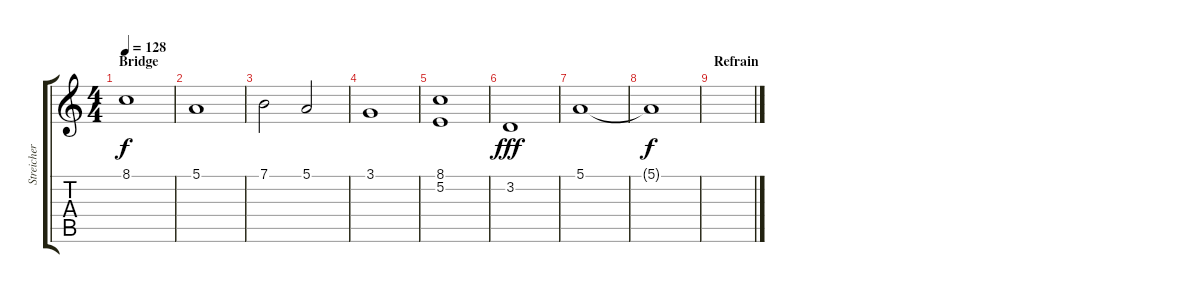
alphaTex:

\track ("Streicher" "Streicher") {instrument stringensemble2}
\staff {score tabs}
\tuning (E4 B3 G3 D3 A2 E2) {hide}
\ts (4 4)
\section ("" "Bridge")
\tempo 128
\clef g2
\ks c
8.1.1{dy f} |
5.1.1 |
7.1.2 5.1.2 |
3.1.1 |
(8.1 5.2).1 |
3.2.1{dy fff volume 9} |
5.1.1 |
5.1{t}.1{dy f volume 6} |
\section ("" "Refrain")
